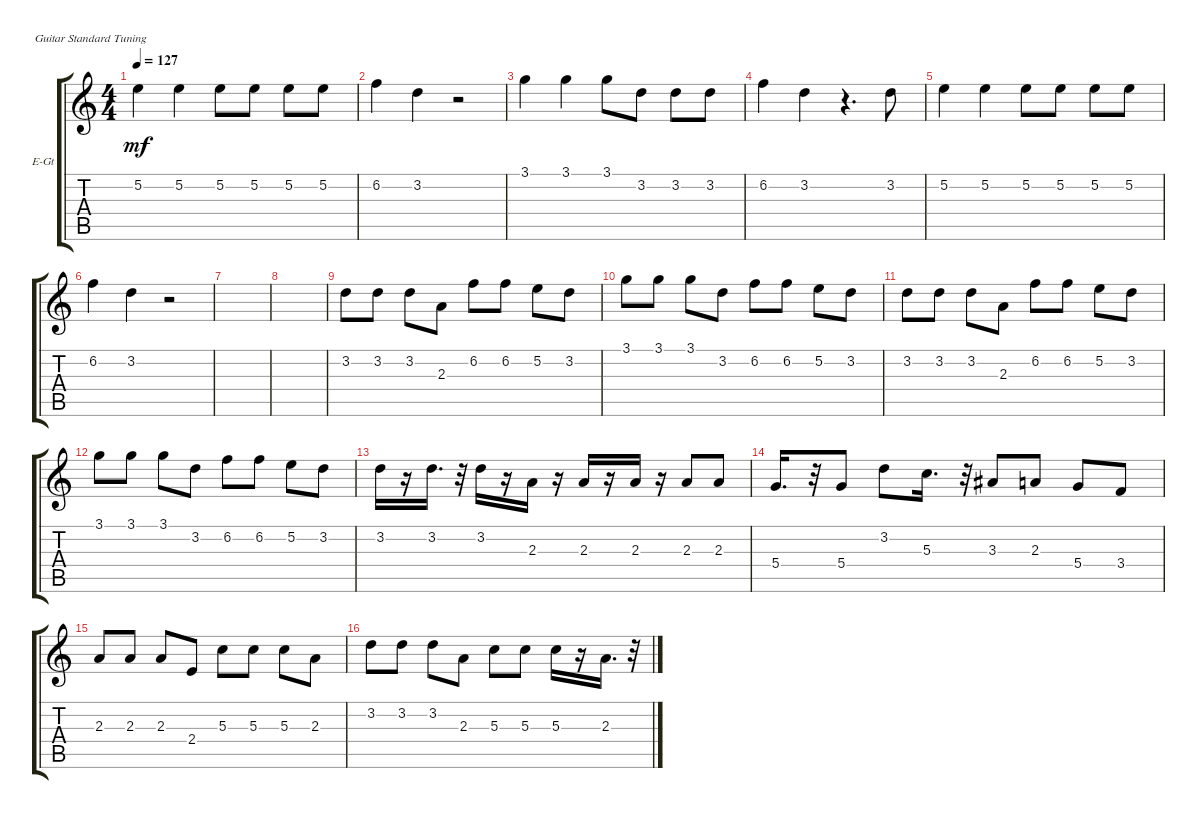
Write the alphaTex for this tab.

\defaultSystemsLayout 4
\bracketExtendMode groupsimilarinstruments
\firstSystemTrackNameOrientation horizontal
\otherSystemsTrackNameOrientation horizontal
\track ("В. Бутусов (Вокал)" "E-Gt") {instrument electricguitarclean}
\staff {score tabs}
\tuning (E4 B3 G3 D3 A2 E2)
\ts (4 4)
\tempo 127
\clef g2
\scale
0.333333
\ks c
5.2.4{dy mf} 5.2.4 5.2.8 5.2.8 5.2.8 5.2.8 |
\scale
0.333333 6.2.4 3.2.4 r.2 |
\scale
0.333333 3.1.4 3.1.4 3.1.8 3.2.8 3.2.8 3.2.8 |
\scale
0.333333 6.2.4 3.2.4 r.4{d} 3.2.8 |
\scale
0.333333 5.2.4 5.2.4 5.2.8 5.2.8 5.2.8 5.2.8 |
\scale
0.333333 6.2.4 3.2.4 r.2 |
\scale
0.333333 |
\scale
0.333333 |
\scale
0.333333 3.2.8 3.2.8 3.2.8 2.3.8 6.2.8 6.2.8 5.2.8 3.2.8 |
\scale
0.333333 3.1.8 3.1.8 3.1.8 3.2.8 6.2.8 6.2.8 5.2.8 3.2.8 |
\scale
0.333333 3.2.8 3.2.8 3.2.8 2.3.8 6.2.8 6.2.8 5.2.8 3.2.8 |
\scale
0.333333 3.1.8 3.1.8 3.1.8 3.2.8 6.2.8 6.2.8 5.2.8 3.2.8 |
\scale
0.333333 3.2.16 r.16 3.2.16{d} r.32 3.2.16 r.16 2.3.16 r.16 2.3.16 r.16 2.3.16 r.16 2.3.8 2.3.8 |
\scale
0.333333 5.4.16{d} r.32 5.4.8 3.2.8 5.3.16{d} r.32 3.3.8 2.3.8 5.4.8 3.4.8 |
\scale
0.333333 2.3.8 2.3.8 2.3.8 2.4.8 5.3.8 5.3.8 5.3.8 2.3.8 |
\scale
0.333333 3.2.8 3.2.8 3.2.8 2.3.8 5.3.8 5.3.8 5.3.16 r.16 2.3.16{d} r.32
